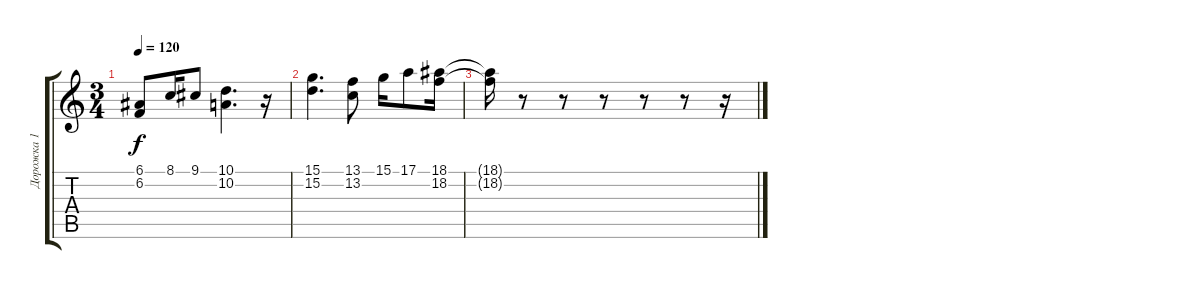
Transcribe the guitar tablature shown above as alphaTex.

\track ("Дорожка 1" "Дорожка 1") {instrument synthbrass1}
\staff {score tabs}
\tuning (E4 B3 G3 D3 A2 E2) {hide}
\ts (3 4)
\tempo 120
\clef g2
\ks c
(6.1 6.2).8{dy f} 8.1.16 9.1.8 (10.1 10.2).4{d} r.16 |
(15.1 15.2).4{d} (13.1 13.2).8 15.1.16 17.1.8 (18.1 18.2).16 |
(18.1{t} 18.2{t}).16 r.8 r.8 r.8 r.8 r.8 r.16
